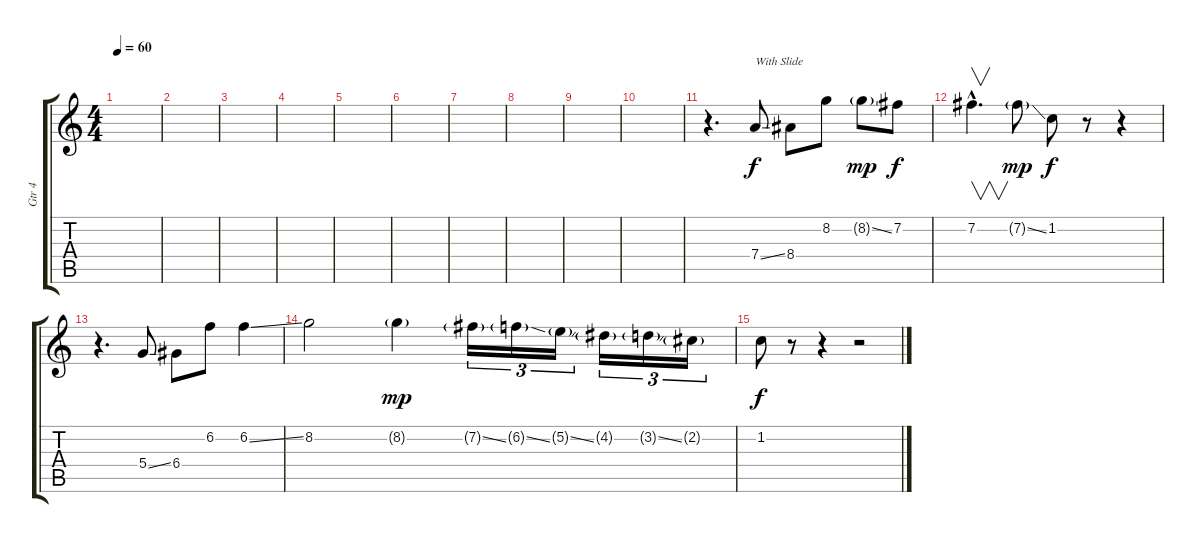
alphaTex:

\track ("Gtr 4" "Gtr 4") {instrument distortionguitar}
\staff {score tabs}
\tuning (E4 B3 G3 D3 A2 E2) {hide}
\ts (4 4)
\tempo 60
\clef g2
\ks c
|
|
|
|
|
|
|
|
|
|
r.4{d} 7.4{ss}.8{txt "With Slide" dy f} 8.4.8 8.2.8 8.2{ss g}.8{dy mp} 7.2.8{dy f} |
7.2{hac}.4{v d} 7.2{ss g}.8{dy mp} 1.2.8{dy f} r.8 r.4 |
r.4{d} 5.4{ss}.8 6.4.8 6.2.8 6.2{ss}.4 |
8.2.2 8.2{g}.4{dy mp} 7.2{ss g}.16{tu (3 2)} 6.2{ss g}.16{tu (3 2)} 5.2{ss g}.16{tu (3 2)} 4.2{g}.16{tu (3 2)} 3.2{ss g}.16{tu (3 2)} 2.2{g}.16{tu (3 2)} |
1.2.8{dy f} r.8 r.4 r.2
